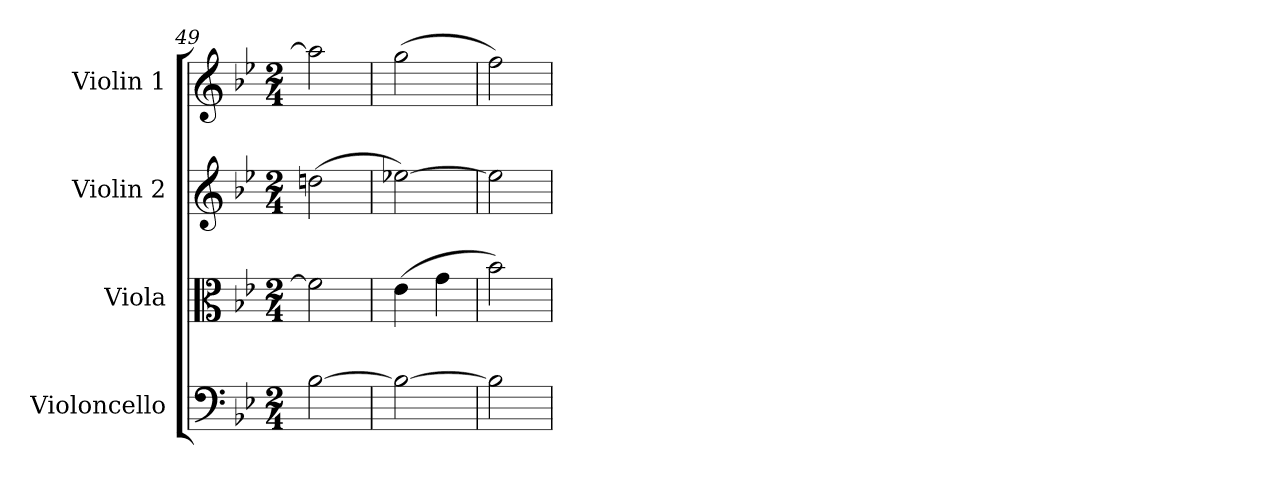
**kern	**kern	**kern	**kern
*part4	*part3	*part2	*part1
*staff4	*staff3	*staff2	*staff1
*I"Violoncello	*I"Viola	*I"Violin 2	*I"Violin 1
*I'Vc	*I'Vla	*I'Vln	*I'Vln
*clefF4	*clefC3	*clefG2	*clefG2
*k[b-e-]	*k[b-e-]	*k[b-e-]	*k[b-e-]
*M2/4	*M2/4	*M2/4	*M2/4
=49	=49	=49	=49
[2B-\	2f\]	(2ddn\	2aa-\]
=50	=50	=50	=50
2B-\_	(4e-\	[2ee-X\)	(2gg\
.	4g\	.	.
=51	=51	=51	=51
2B-\]	2b-\)	2ee-\]	2ff\)
=	=	=	=
*-	*-	*-	*-
